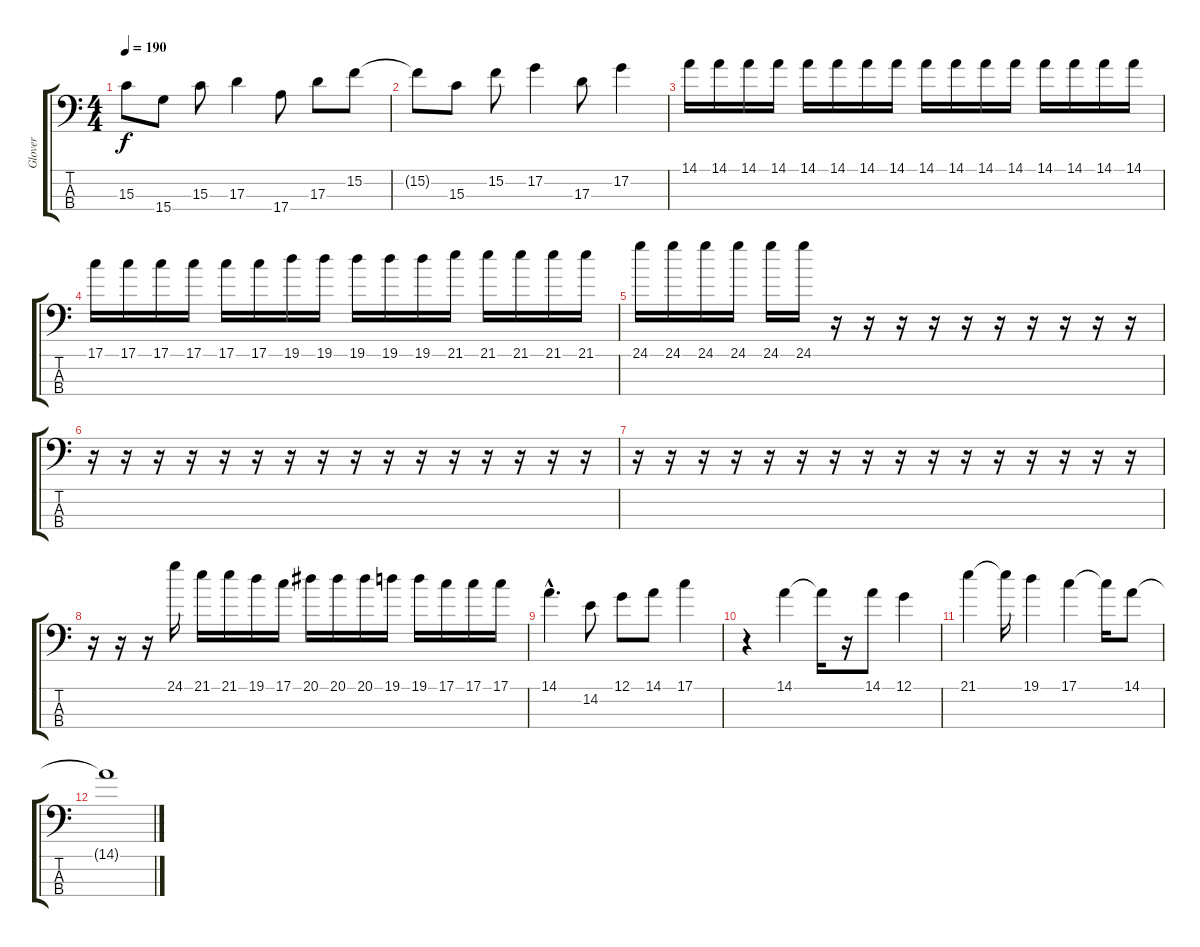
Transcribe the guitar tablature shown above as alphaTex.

\track ("Glover" "Glover") {instrument electricbassfinger}
\staff {score tabs}
\tuning (G2 D2 A1 E1) {hide}
\ts (4 4)
\tempo 190
\clef f4
\ks c
15.3{t}.8{dy f} 15.4.8 15.3.8 17.3.4 17.4.8 17.3.8 15.2.8 |
15.2{t}.8 15.3.8 15.2.8 17.2.4 17.3.8 17.2.4 |
14.1.16 14.1.16 14.1.16 14.1.16 14.1.16 14.1.16 14.1.16 14.1.16 14.1.16 14.1.16 14.1.16 14.1.16 14.1.16 14.1.16 14.1.16 14.1.16 |
17.1.16 17.1.16 17.1.16 17.1.16 17.1.16 17.1.16 19.1.16 19.1.16 19.1.16 19.1.16 19.1.16 21.1.16 21.1.16 21.1.16 21.1.16 21.1.16 |
24.1.16 24.1.16 24.1.16 24.1.16 24.1.16 24.1.16 r.16 r.16 r.16 r.16 r.16 r.16 r.16 r.16 r.16 r.16 |
r.16 r.16 r.16 r.16 r.16 r.16 r.16 r.16 r.16 r.16 r.16 r.16 r.16 r.16 r.16 r.16 |
r.16 r.16 r.16 r.16 r.16 r.16 r.16 r.16 r.16 r.16 r.16 r.16 r.16 r.16 r.16 r.16 |
r.16 r.16 r.16 24.1.16 21.1.16 21.1.16 19.1.16 17.1.16 20.1.16 20.1.16 20.1.16 19.1.16 19.1.16 17.1.16 17.1.16 17.1.16 |
14.1{hac}.4{d} 14.2.8 12.1.8 14.1.8 17.1.4 |
r.4 14.1.4 14.1{t}.16 r.16 14.1.8 12.1.4 |
21.1.4 21.1{t}.16 19.1.4 17.1.4 17.1{t}.16 14.1.8 |
14.1{t}.1
